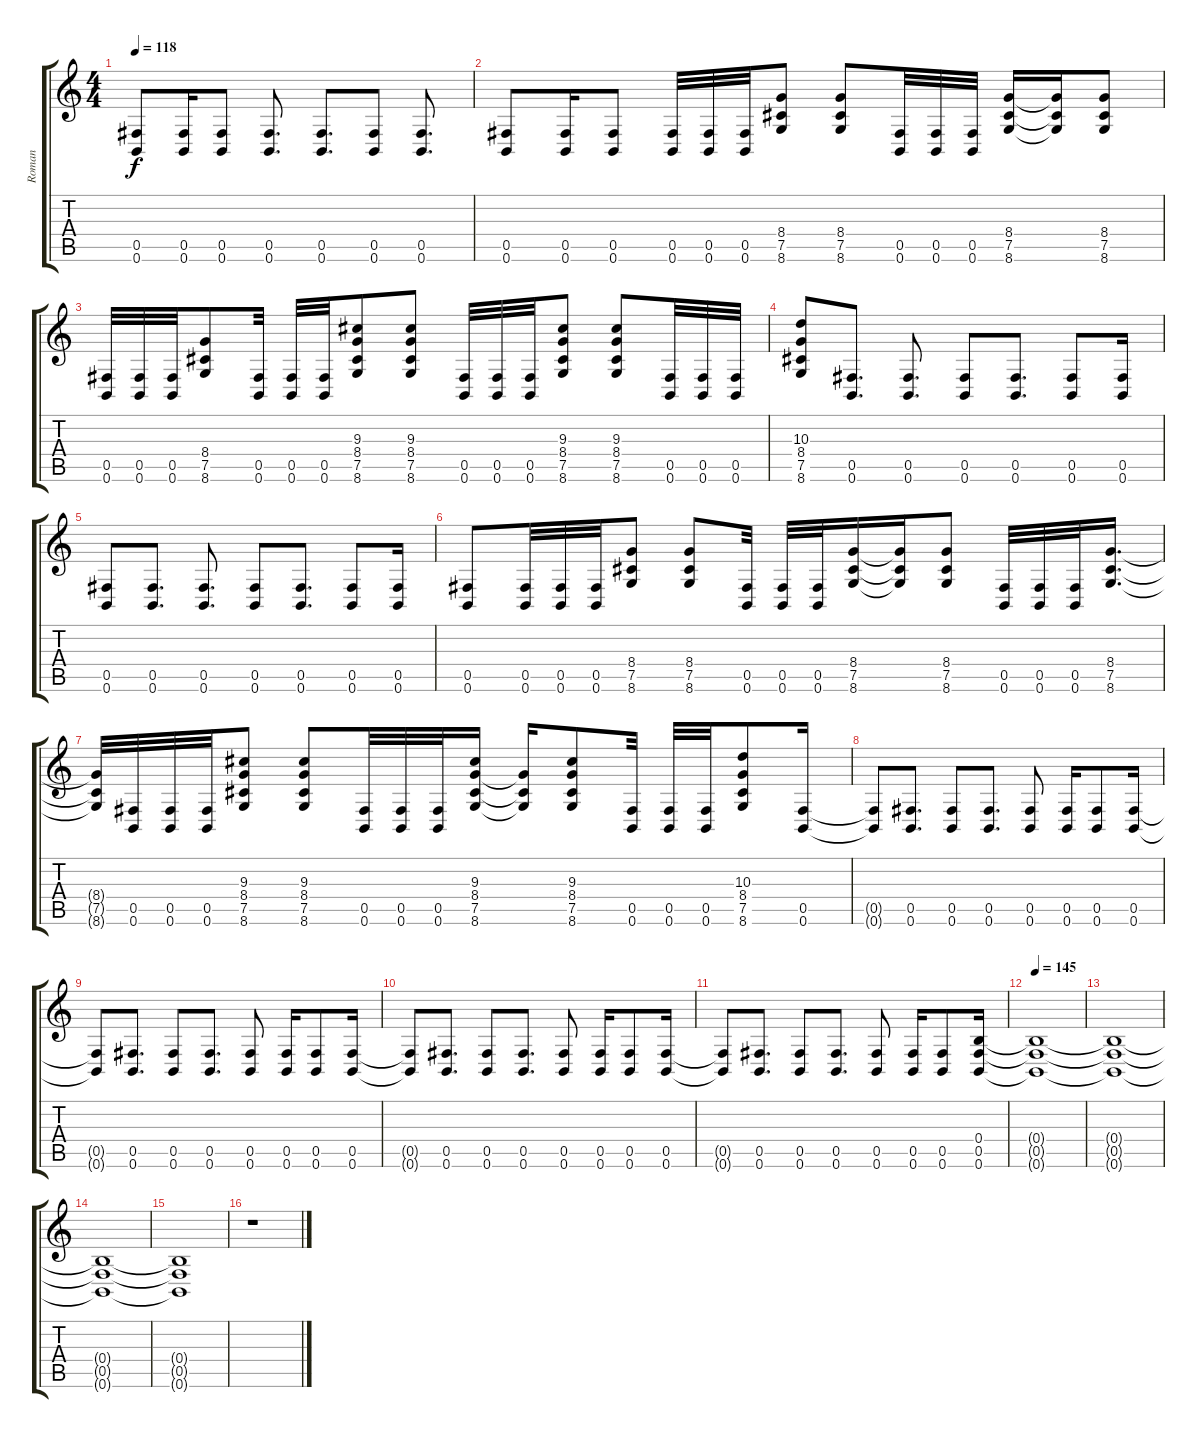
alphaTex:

\track ("Roman" "Roman") {instrument overdrivenguitar}
\staff {score tabs}
\tuning (Db4 Ab3 E3 B2 Gb2 B1) {hide}
\ts (4 4)
\tempo 118
\clef g2
\ks c
(0.5 0.6).8{dy f} (0.5 0.6).16 (0.5 0.6).8 (0.5 0.6).8{d} (0.5 0.6).8{d} (0.5 0.6).8 (0.5 0.6).8{d} |
(0.5 0.6).8 (0.5 0.6).16 (0.5 0.6).8 (0.5 0.6).32 (0.5 0.6).32 (0.5 0.6).32 (8.4 7.5 8.6).8 (8.4 7.5 8.6).8 (0.5 0.6).32 (0.5 0.6).32 (0.5 0.6).32 (8.4 7.5 8.6).16 (8.4{t} 7.5{t} 8.6{t}).16 (8.4 7.5 8.6).8 |
(0.5 0.6).32 (0.5 0.6).32 (0.5 0.6).32 (8.4 7.5 8.6).8 (0.5 0.6).32 (0.5 0.6).32 (0.5 0.6).32 (9.3 8.4 7.5 8.6).8 (9.3 8.4 7.5 8.6).8 (0.5 0.6).32 (0.5 0.6).32 (0.5 0.6).32 (9.3 8.4 7.5 8.6).8 (9.3 8.4 7.5 8.6).8 (0.5 0.6).32 (0.5 0.6).32 (0.5 0.6).32 |
(10.3 8.4 7.5 8.6).8 (0.5 0.6).8{d} (0.5 0.6).8{d} (0.5 0.6).8 (0.5 0.6).8{d} (0.5 0.6).8 (0.5 0.6).16 |
(0.5 0.6).8 (0.5 0.6).8{d} (0.5 0.6).8{d} (0.5 0.6).8 (0.5 0.6).8{d} (0.5 0.6).8 (0.5 0.6).16 |
(0.5 0.6).8 (0.5 0.6).32 (0.5 0.6).32 (0.5 0.6).32 (8.4 7.5 8.6).8 (8.4 7.5 8.6).8 (0.5 0.6).32 (0.5 0.6).32 (0.5 0.6).32 (8.4 7.5 8.6).16 (8.4{t} 7.5{t} 8.6{t}).16 (8.4 7.5 8.6).8 (0.5 0.6).32 (0.5 0.6).32 (0.5 0.6).32 (8.4 7.5 8.6).16{d} |
(8.4{t} 7.5{t} 8.6{t}).32 (0.5 0.6).32 (0.5 0.6).32 (0.5 0.6).32 (9.3 8.4 7.5 8.6).8 (9.3 8.4 7.5 8.6).8 (0.5 0.6).32 (0.5 0.6).32 (0.5 0.6).32 (9.3 8.4 7.5 8.6).16 (8.4{t} 7.5{t} 8.6{t}).16 (9.3 8.4 7.5 8.6).8 (0.5 0.6).32 (0.5 0.6).32 (0.5 0.6).32 (10.3 8.4 7.5 8.6).8 (0.5 0.6).16 |
(0.5{t} 0.6{t}).8 (0.5 0.6).8{d} (0.5 0.6).8 (0.5 0.6).8{d} (0.5 0.6).8 (0.5 0.6).16 (0.5 0.6).8 (0.5 0.6).16 |
(0.5{t} 0.6{t}).8 (0.5 0.6).8{d} (0.5 0.6).8 (0.5 0.6).8{d} (0.5 0.6).8 (0.5 0.6).16 (0.5 0.6).8 (0.5 0.6).16 |
(0.5{t} 0.6{t}).8 (0.5 0.6).8{d} (0.5 0.6).8 (0.5 0.6).8{d} (0.5 0.6).8 (0.5 0.6).16 (0.5 0.6).8 (0.5 0.6).16 |
(0.5{t} 0.6{t}).8 (0.5 0.6).8{d} (0.5 0.6).8 (0.5 0.6).8{d} (0.5 0.6).8 (0.5 0.6).16 (0.5 0.6).8 (0.4 0.5 0.6).16 |
\tempo 145
(0.4{t} 0.5{t} 0.6{t}).1 |
(0.4{t} 0.5{t} 0.6{t}).1 |
(0.4{t} 0.5{t} 0.6{t}).1 |
(0.4{t} 0.5{t} 0.6{t}).1 |
r.1
